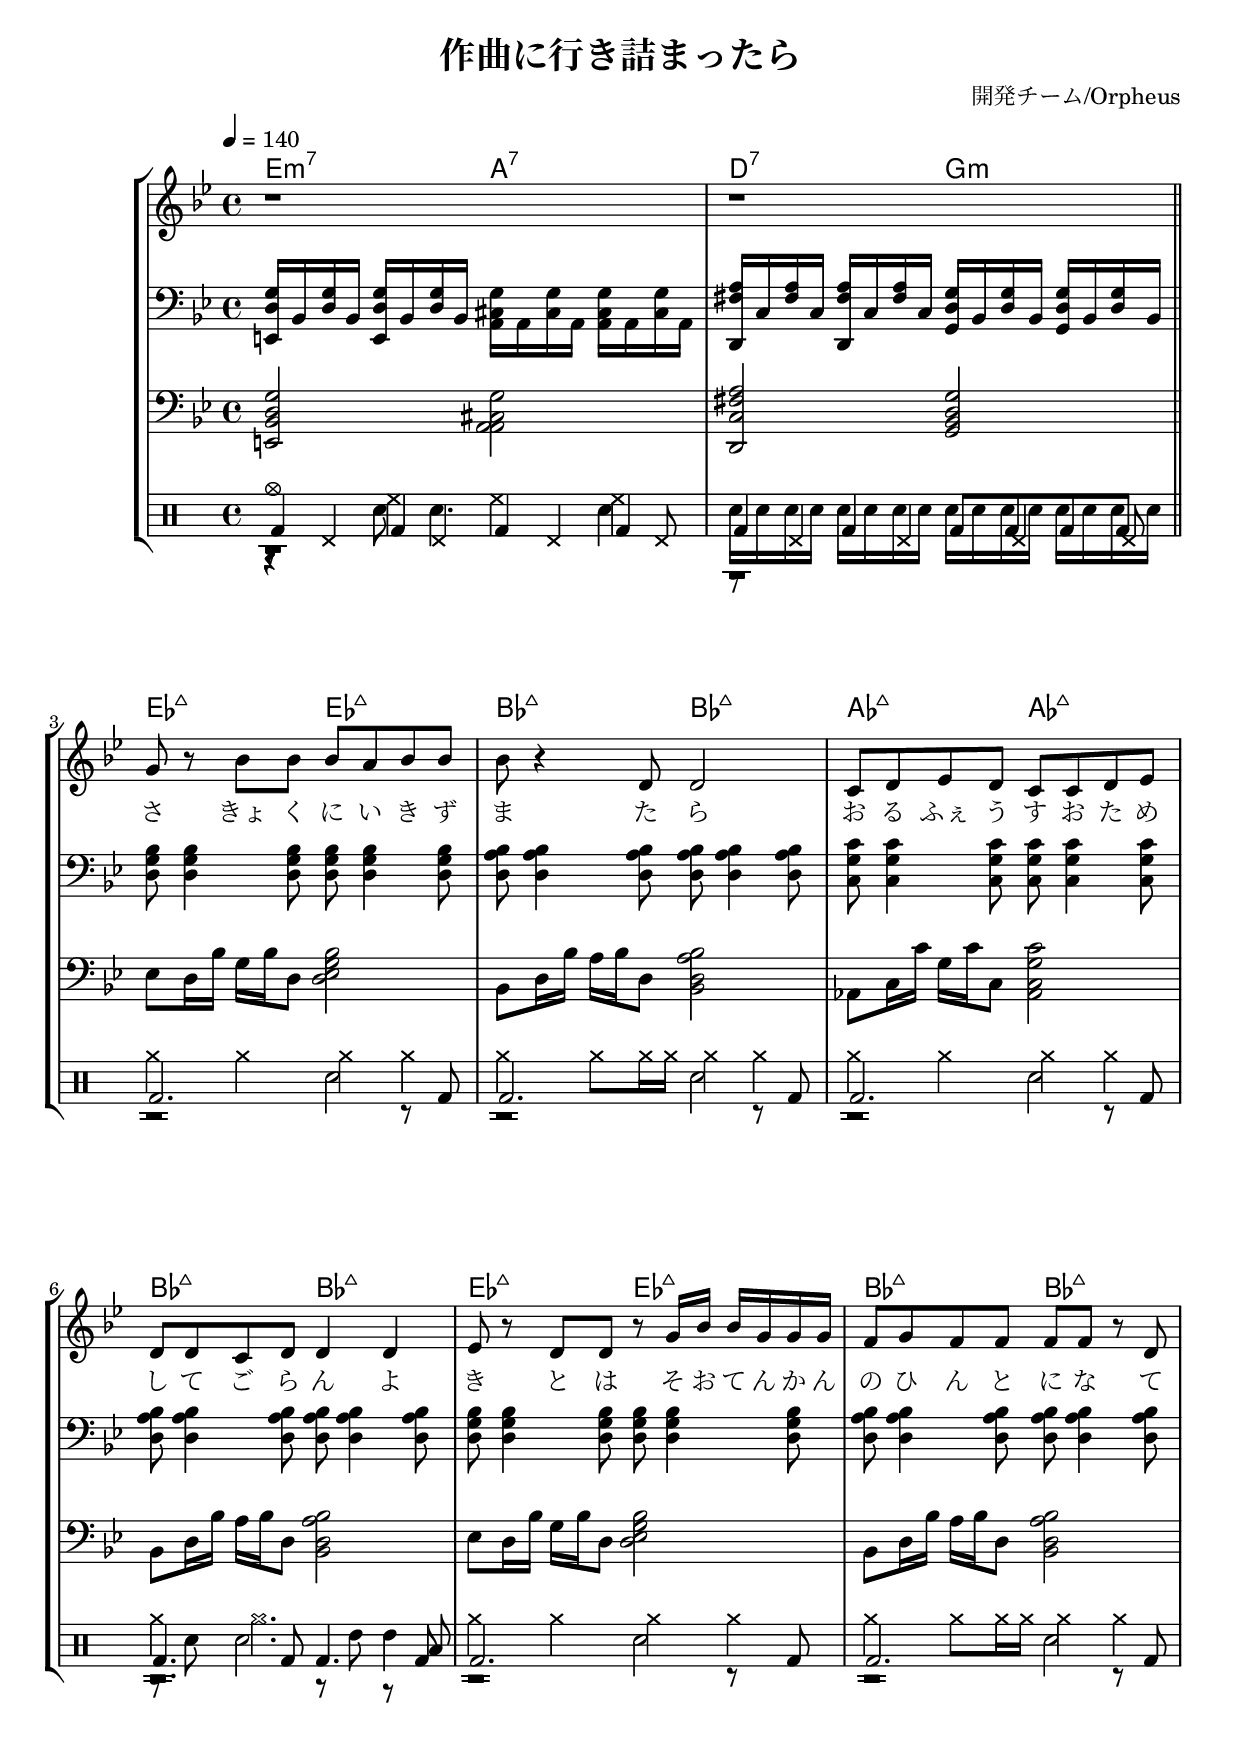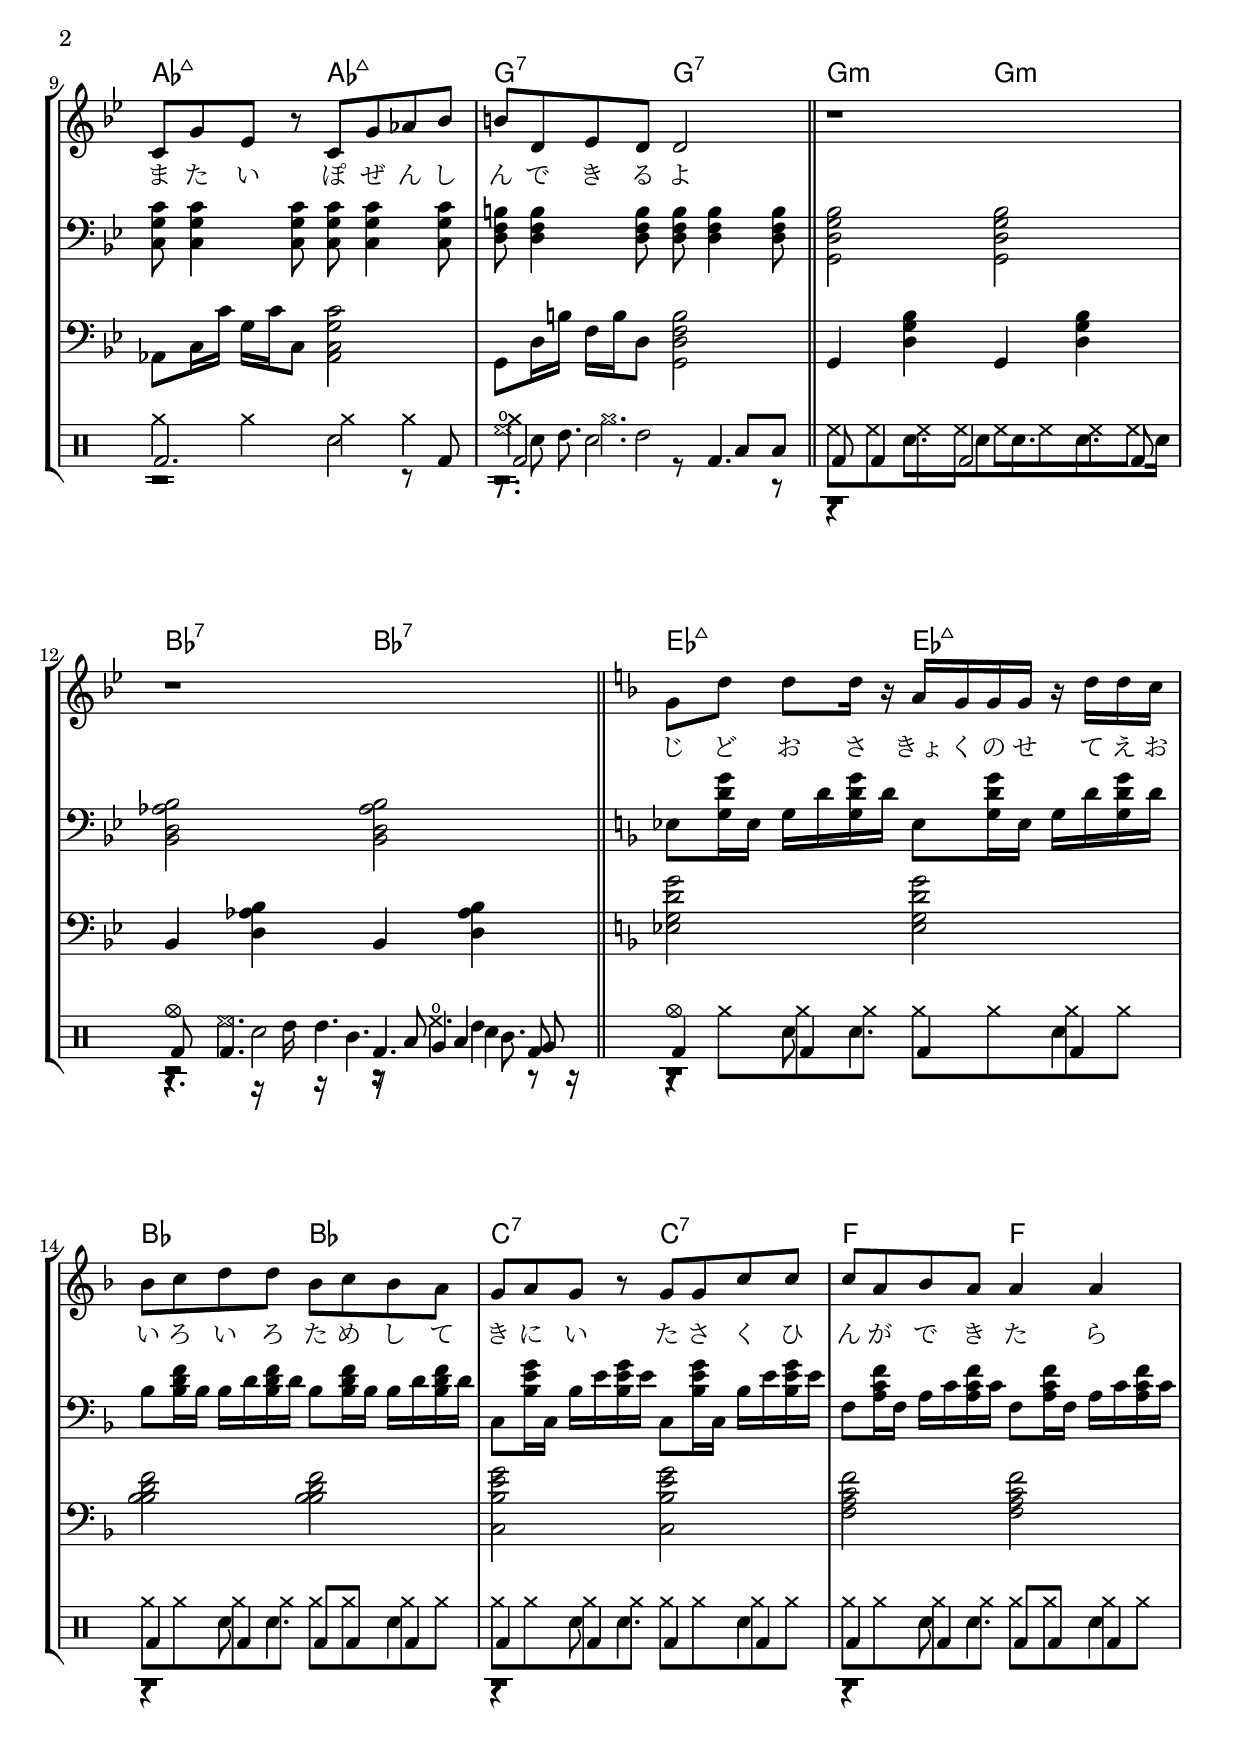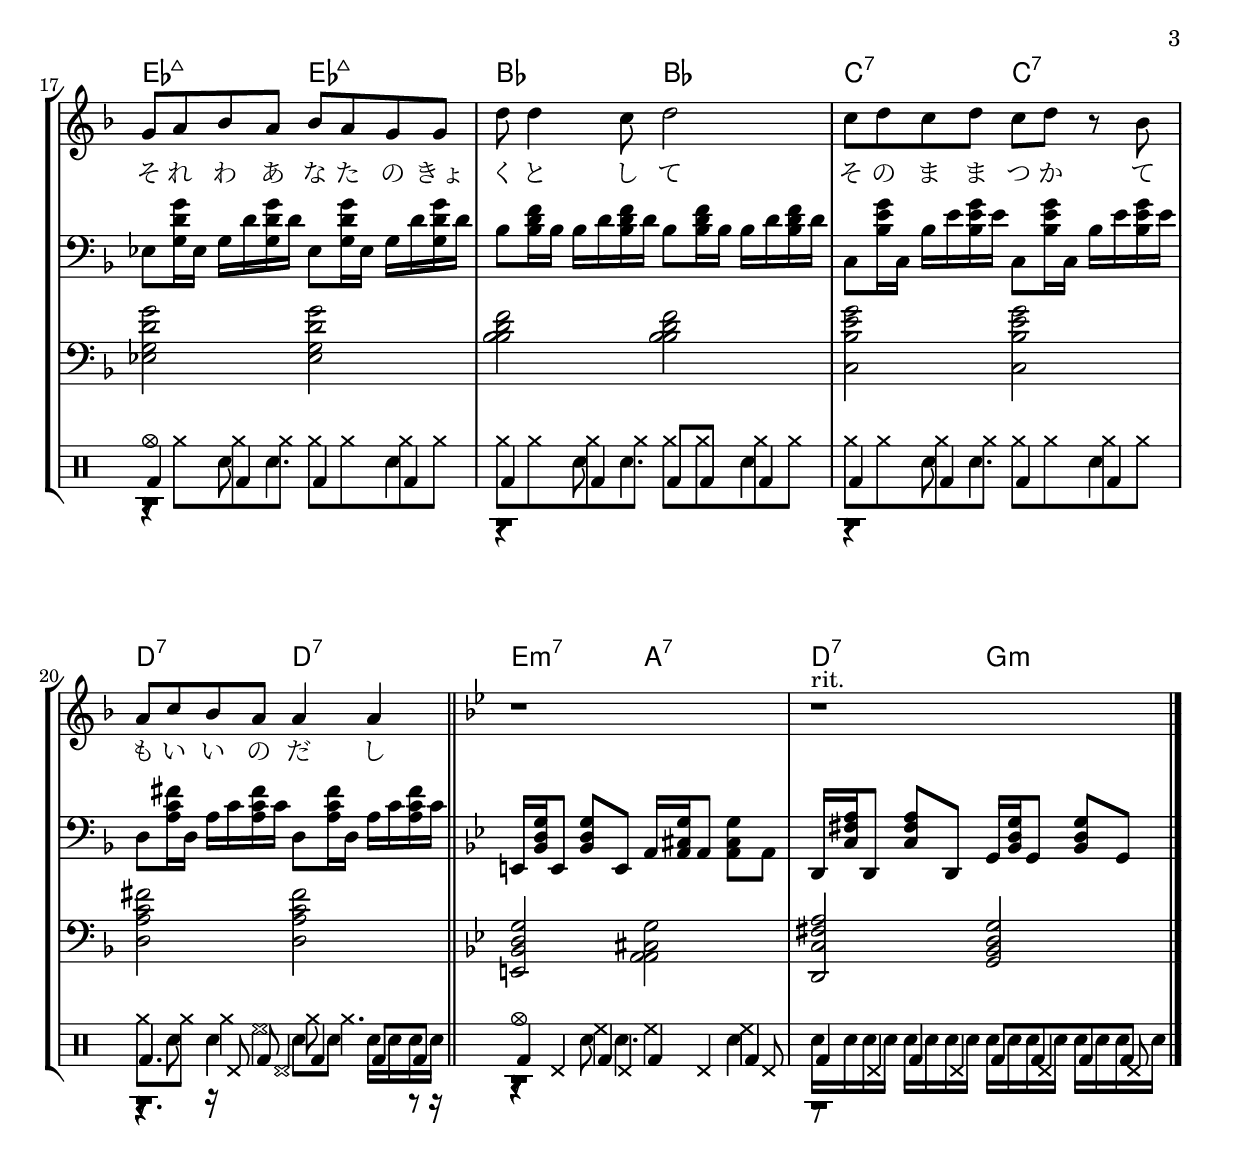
\version "2.12.1"

\header {
	title = \markup {作曲に行き詰まったら}
	composer = \markup \center-column {開発チーム/Orpheus}
}

harmony = \chordmode {
	e2:m7 a:7 d:7 g:m 

	es:maj7 es:maj7 bes:maj7 bes:maj7 as:maj7 as:maj7 bes:maj7 bes:maj7 es:maj7 es:maj7 bes:maj7 bes:maj7 as:maj7 as:maj7 g:7 g:7 

	g:m g:m bes:7 bes:7 

	es:maj7 es:maj7 bes bes c:7 c:7 f f es:maj7 es:maj7 bes bes c:7 c:7 d:7 d:7 

	e:m7 a:7 d:7 g:m 
}

melody = {
	\key bes \major
	\tempo 4 = 140
	r1 | r1   
	\set Staff.midiInstrument = #"fss0.35"
	 g'8  r8  bes'8  bes'8  bes'8  a'8  bes'8  bes'8 
	bes'8  r4  d'8  d'2 
	c'8  d'8  es'8  d'8  c'8  c'8  d'8  es'8 
	d'8  d'8  c'8  d'8  d'4  d'4 
	es'8  r8  d'8  d'8  r8  g'16  bes'16  bes'16  g'16  g'16  g'16 
	f'8  g'8  f'8  f'8  f'8  f'8  r8  d'8 
	c'8  g'8  es'8  r8  c'8  g'8  as'8  bes'8 
	b'8  d'8  es'8  d'8  d'2
	r1 | r1   
	\set Staff.midiInstrument = #"fss0.32"
		\key f \major
 g'8  d''8  d''8  d''16  r16  a'16  g'16  g'16  g'16  r16  d''16  d''16  c''16 
	bes'8  c''8  d''8  d''8  bes'8  c''8  bes'8  a'8 
	g'8  a'8  g'8  r8  g'8  g'8  c''8  c''8 
	c''8  a'8  bes'8  a'8  a'4  a'4 
	g'8  a'8  bes'8  a'8  bes'8  a'8  g'8  g'8 
	d''8  d''4  c''8  d''2 
	c''8  d''8  c''8  d''8  c''8  d''8  r8  bes'8 
	a'8  c''8  bes'8  a'8  a'4  a'4
	\key bes \major
	r1 | r1^"rit." \bar "|."
}

words = \lyricmode {
	
	さ  きょ  く  に  い  き  ず  ま  た  ら  お  る  ふぇ  う  す  お  た  め  し  て  ご  ら  ん  よ  き  と  は  そ  お  て  ん  か  ん  の  ひ  ん  と  に  な  て  ま  た  い  ぽ  ぜ  ん  し  ん  で  き  る  よ  
	
	じ  ど  お  さ  きょ  く  の  せ  て  え  お  い  ろ  い  ろ  た  め  し  て  き  に  い  た  さ  く  ひ  ん  が  で  き  た  ら  そ  れ  わ  あ  な  た  の  きょ  く  と  し  て  そ  の  ま  ま  つ  か  て  も  い  い  の  だ  し  
	
}

tempochange = {
	\tempo 4 = 140
	r1 | r1 \bar "||"
	\tempo 4 = 140
	r1 | r1 | r1 | r1 | r1 | r1 | r1 | r1 \bar "||"
	\tempo 4 = 140
	r1 | r1 \bar "||"
	\tempo 4 = 140
	r1 | r1 | r1 | r1 | r1 | r1 | r1 | r1 \bar "||"
	\tempo 4 = 140
	r1 | \tempo 4 = 105 r2 \tempo 4 = 93 r2 \bar "|."
}

mainacc = {
	\clef bass
	\set Staff.midiInstrument = #"Synthbrass 1"
	\key bes \major
	\tempo 4 = 140
	<e, d g>16 bes,16 <d g>16 bes,16   <e, d g>16 bes,16 <d g>16 bes,16
	<a, cis g>16 a,16 <cis g>16 a,16   <a, cis g>16 a,16 <cis g>16 a,16
	<d, fis a>16 c16 <fis a>16 c16   <d, fis a>16 c16 <fis a>16 c16
	<g, d g>16 bes,16 <d g>16 bes,16   <g, d g>16 bes,16 <d g>16 bes,16
	\bar "||"

	\set Staff.midiInstrument = #"Trombone"
	<d g bes>8 <d g bes>4 <d g bes>8
	<d g bes>8 <d g bes>4 <d g bes>8
	<d a bes>8 <d a bes>4 <d a bes>8
	<d a bes>8 <d a bes>4 <d a bes>8
	<c g c'>8 <c g c'>4 <c g c'>8
	<c g c'>8 <c g c'>4 <c g c'>8
	<d a bes>8 <d a bes>4 <d a bes>8
	<d a bes>8 <d a bes>4 <d a bes>8
	<d g bes>8 <d g bes>4 <d g bes>8
	<d g bes>8 <d g bes>4 <d g bes>8
	<d a bes>8 <d a bes>4 <d a bes>8
	<d a bes>8 <d a bes>4 <d a bes>8
	<c g c'>8 <c g c'>4 <c g c'>8
	<c g c'>8 <c g c'>4 <c g c'>8
	<d f b>8 <d f b>4 <d f b>8
	<d f b>8 <d f b>4 <d f b>8
	\bar "||"

	\set Staff.midiInstrument = #"Orchestra Hit"
	<g, d g bes>2
	<g, d g bes>2
	<bes, d as bes>2
	<bes, d as bes>2
	\bar "||"

	\set Staff.midiInstrument = #"Harpsichord"
	\key f \major
	es8 <g d' g'>16 es16   g16 d'16 <g d' g'>16 d'16
	es8 <g d' g'>16 es16   g16 d'16 <g d' g'>16 d'16
	bes8 <bes d' f'>16 bes16   bes16 d'16 <bes d' f'>16 d'16
	bes8 <bes d' f'>16 bes16   bes16 d'16 <bes d' f'>16 d'16
	c8 <bes e' g'>16 c16   bes16 e'16 <bes e' g'>16 e'16
	c8 <bes e' g'>16 c16   bes16 e'16 <bes e' g'>16 e'16
	f8 <a c' f'>16 f16   a16 c'16 <a c' f'>16 c'16
	f8 <a c' f'>16 f16   a16 c'16 <a c' f'>16 c'16
	es8 <g d' g'>16 es16   g16 d'16 <g d' g'>16 d'16
	es8 <g d' g'>16 es16   g16 d'16 <g d' g'>16 d'16
	bes8 <bes d' f'>16 bes16   bes16 d'16 <bes d' f'>16 d'16
	bes8 <bes d' f'>16 bes16   bes16 d'16 <bes d' f'>16 d'16
	c8 <bes e' g'>16 c16   bes16 e'16 <bes e' g'>16 e'16
	c8 <bes e' g'>16 c16   bes16 e'16 <bes e' g'>16 e'16
	d8 <a c' fis'>16 d16   a16 c'16 <a c' fis'>16 c'16
	d8 <a c' fis'>16 d16   a16 c'16 <a c' fis'>16 c'16
	\bar "||"

	\set Staff.midiInstrument = #"Synthbrass 1"
	\key bes \major
	e,16 <bes, d g>16 e,8 <bes, d g>8 e,8
	a,16 <a, cis g>16 a,8 <a, cis g>8 a,8
	d,16 <c fis a>16 d,8 <c fis a>8 d,8
	g,16 <bes, d g>16 g,8 <bes, d g>8 g,8
	\bar "|."
}

subacc = {
	\clef bass
	\set Staff.midiInstrument = #"Guitar harmonics"
	\key bes \major
	\tempo 4 = 140
	<e, bes, d g>2
	<a, a, cis g>2
	<d, c fis a>2
	<g, bes, d g>2
	\bar "||"

	\set Staff.midiInstrument = #"String Ensemble 2"
	es8 d16 bes g bes d8
	<es d g bes>2
	bes,8 d16 bes a bes d8
	<bes, d a bes>2
	as,8 c16 c' g c' c8
	<as, c g c'>2
	bes,8 d16 bes a bes d8
	<bes, d a bes>2
	es8 d16 bes g bes d8
	<es d g bes>2
	bes,8 d16 bes a bes d8
	<bes, d a bes>2
	as,8 c16 c' g c' c8
	<as, c g c'>2
	g,8 d16 b f b d8
	<g, d f b>2
	\bar "||"

	\set Staff.midiInstrument = #"String Ensemble 1"
	g,4 <d g bes>4
	g,4 <d g bes>4
	bes,4 <d as bes>4
	bes,4 <d as bes>4
	\bar "||"

	\set Staff.midiInstrument = #"String Ensemble 1"
	\key f \major
	<es g d' g'>2
	<es g d' g'>2
	<bes bes d' f'>2
	<bes bes d' f'>2
	<c bes e' g'>2
	<c bes e' g'>2
	<f a c' f'>2
	<f a c' f'>2
	<es g d' g'>2
	<es g d' g'>2
	<bes bes d' f'>2
	<bes bes d' f'>2
	<c bes e' g'>2
	<c bes e' g'>2
	<d a c' fis'>2
	<d a c' fis'>2
	\bar "||"

	\set Staff.midiInstrument = #"Guitar harmonics"
	\key bes \major
	<e, bes, d g>2
	<a, a, cis g>2
	<d, c fis a>2
	<g, bes, d g>2
	\bar "|."
}

percA = {
	\drummode {
	r4 hh4 hh4 hh4  |r1  \bar "||"
	cymr4 cymr4 cymr4 cymr4  |cymr4 cymr8 cymr16 cymr16 cymr4 cymr4  |cymr4 cymr4 cymr4 cymr4  |cymr4 cymr2.  |cymr4 cymr4 cymr4 cymr4  |cymr4 cymr8 cymr16 cymr16 cymr4 cymr4  |cymr4 cymr4 cymr4 cymr4  |cymr4 cymr2.  \bar "||"
	hh8 hh8 hh8 hh8 hh8 hh8 hh8 hh8  |r8 hh2. r8  \bar "||"
	r8 cymr8 cymr8 cymr8 cymr8 cymr8 cymr8 cymr8  |cymr8 cymr8 cymr8 cymr8 cymr8 cymr8 cymr8 cymr8  |cymr8 cymr8 cymr8 cymr8 cymr8 cymr8 cymr8 cymr8  |cymr8 cymr8 cymr8 cymr8 cymr8 cymr8 cymr8 cymr8  |r8 cymr8 cymr8 cymr8 cymr8 cymr8 cymr8 cymr8  |cymr8 cymr8 cymr8 cymr8 cymr8 cymr8 cymr8 cymr8  |cymr8 cymr8 cymr8 cymr8 cymr8 cymr8 cymr8 cymr8  |cymr8 cymr8 cymr4 cymr8 cymr4.  \bar "||"
	r4 hh4 hh4 hh4  |r1  \bar "|."
	}
}

percB = {
	\drummode {
	r4 sn8 sn4. sn4  |sn16 sn16 sn16 sn16 sn16 sn16 sn16 sn16 sn16 sn16 sn16 sn16 sn16 sn16 sn16 sn16  \bar "||"
	r2 sn2  |r2 sn2  |r2 sn2  |r8 sn8 sn2.  |r2 sn2  |r2 sn2  |r2 sn2  |r8 sn8 sn2.  \bar "||"
	r4 sn8. sn8 sn8. sn8. sn16  |r4 sn2 sn4  \bar "||"
	r4 sn8 sn4. sn4  |r4 sn8 sn4. sn4  |r4 sn8 sn4. sn4  |r4 sn8 sn4. sn4  |r4 sn8 sn4. sn4  |r4 sn8 sn4. sn4  |r4 sn8 sn4. sn4  |r8 sn8 sn4 sn8 sn8 sn16 sn16 sn16 sn16  \bar "||"
	r4 sn8 sn4. sn4  |sn16 sn16 sn16 sn16 sn16 sn16 sn16 sn16 sn16 sn16 sn16 sn16 sn16 sn16 sn16 sn16  \bar "|."
	}
}

percC = {
	\drummode {
	bd4 bd4 bd4 bd4  |bd4 bd4 bd8 bd8 bd8 bd8  \bar "||"
	bd2. r8 bd8  |bd2. r8 bd8  |bd2. r8 bd8  |bd4. bd8 bd4. bd8  |bd2. r8 bd8  |bd2. r8 bd8  |bd2. r8 bd8  |bd2 r8 bd4.  \bar "||"
	bd8 bd4 bd2 bd8  |bd8 bd4. bd4. bd8  \bar "||"
	bd4 bd4 bd4 bd4  |bd4 bd4 bd8 bd8 bd4  |bd4 bd4 bd4 bd4  |bd4 bd4 bd8 bd8 bd4  |bd4 bd4 bd4 bd4  |bd4 bd4 bd8 bd8 bd4  |bd4 bd4 bd4 bd4  |bd4. bd8 bd4 bd8 bd8  \bar "||"
	bd4 bd4 bd4 bd4  |bd4 bd4 bd8 bd8 bd8 bd8  \bar "|."
	}
}

percD = {
	\drummode {
	r8 hhp4 hhp4 hhp4 hhp8  |r8 hhp4 hhp4 hhp4 hhp8  \bar "||"
	r1 |r1 |r1 |r2 r8 tommh8 tommh4  |r1 |r1 |r1 |r8. tommh8. tommh2 r8  \bar "||"
	r1  |r2 r8 hho4.  \bar "||"
	cymc1  |r1 |r1 |r1 |cymc1  |r1 |r1 |r1 \bar "||"
	r8 hhp4 hhp4 hhp4 hhp8  |r8 hhp4 hhp4 hhp4 hhp8  \bar "|."
	}
}

percE = {
	\drummode {
	cymc1  |r1 \bar "||"
	r1 |r1 |r1 |r2. r8 toml8  |r1 |r1 |r1 |r2. toml8 toml8  \bar "||"
	r1 |cymc1  \bar "||"
	r1 |r1 |r1 |r1 |r1 |r1 |r1 |r4 r16 hhp8 hhp2 r16  \bar "||"
	cymc1  |r1 \bar "|."
	}
}

percF = {
	\drummode {
	r1 | r1 \bar "||"
	r1 |r1 |r1 |r1 |r1 |r1 |r1 |hho1  \bar "||"
	r1 |r4 r16 tommh16 tommh4. tommh4  \bar "||"
	r1 |r1 |r1 |r1 |r1 |r1 |r1 |r4. hh2 r8  \bar "||"
	r1 | r1 \bar "|."
	}
}

percG = {
	\drummode {
	r1 | r1 \bar "||"
	r1 | r1 | r1 | r1 | r1 | r1 | r1 | r1 \bar "||"
	r1 |r4. r16 tomml4. tomml8.  \bar "||"
	r1 | r1 | r1 | r1 | r1 | r1 | r1 | r1 \bar "||"
	r1 | r1 \bar "|."
	}
}

percH = {
	\drummode {
	r1 | r1 \bar "||"
	r1 | r1 | r1 | r1 | r1 | r1 | r1 | r1 \bar "||"
	r1 |r2 r16 toml8 toml4 r16  \bar "||"
	r1 | r1 | r1 | r1 | r1 | r1 | r1 | r1 \bar "||"
	r1 | r1 \bar "|."
	}
}

percI = {
	\drummode {
	r1 | r1 \bar "||"
	r1 | r1 | r1 | r1 | r1 | r1 | r1 | r1 \bar "||"
	r1 |r2 r8 tomfh4 tomfh8  \bar "||"
	r1 | r1 | r1 | r1 | r1 | r1 | r1 | r1 \bar "||"
	r1 | r1 \bar "|."
	}
}

\score {
	<<
		\new StaffGroup <<
			\new ChordNames {\harmony}
			\new Voice = "melody" {\melody}
			\new Lyrics \lyricsto "melody" \words
			\new Staff = "mainacc" {\mainacc}
			\new Staff = "subacc" {\subacc}
			\new DrumStaff <<
				\new DrumVoice {\percA}
				\new DrumVoice {\percB}
				\new DrumVoice {\percC}
				\new DrumVoice {\percD}
				\new DrumVoice {\percE}
				\new DrumVoice {\percF}
				\new DrumVoice {\percG}
				\new DrumVoice {\percH}
				\new DrumVoice {\percI}
			>>
		>>
	>>
	\layout { }
}
